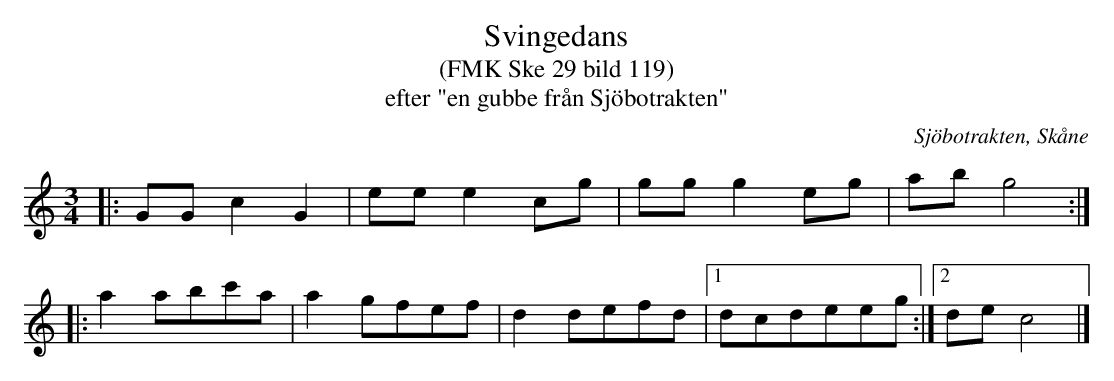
X:1
T:Svingedans
T:(FMK Ske 29 bild 119)
T:efter "en gubbe från Sjöbotrakten"
O:Sjöbotrakten, Skåne
M:3/4
L:1/8
Q:108
K:C
|: GG c2 G2 | ee e2 cg | gg g2 eg | ab g4 :|
|: a2 abc'a | a2 gfef | d2 defd |1 dcdeeg :|2 de c4 |]
